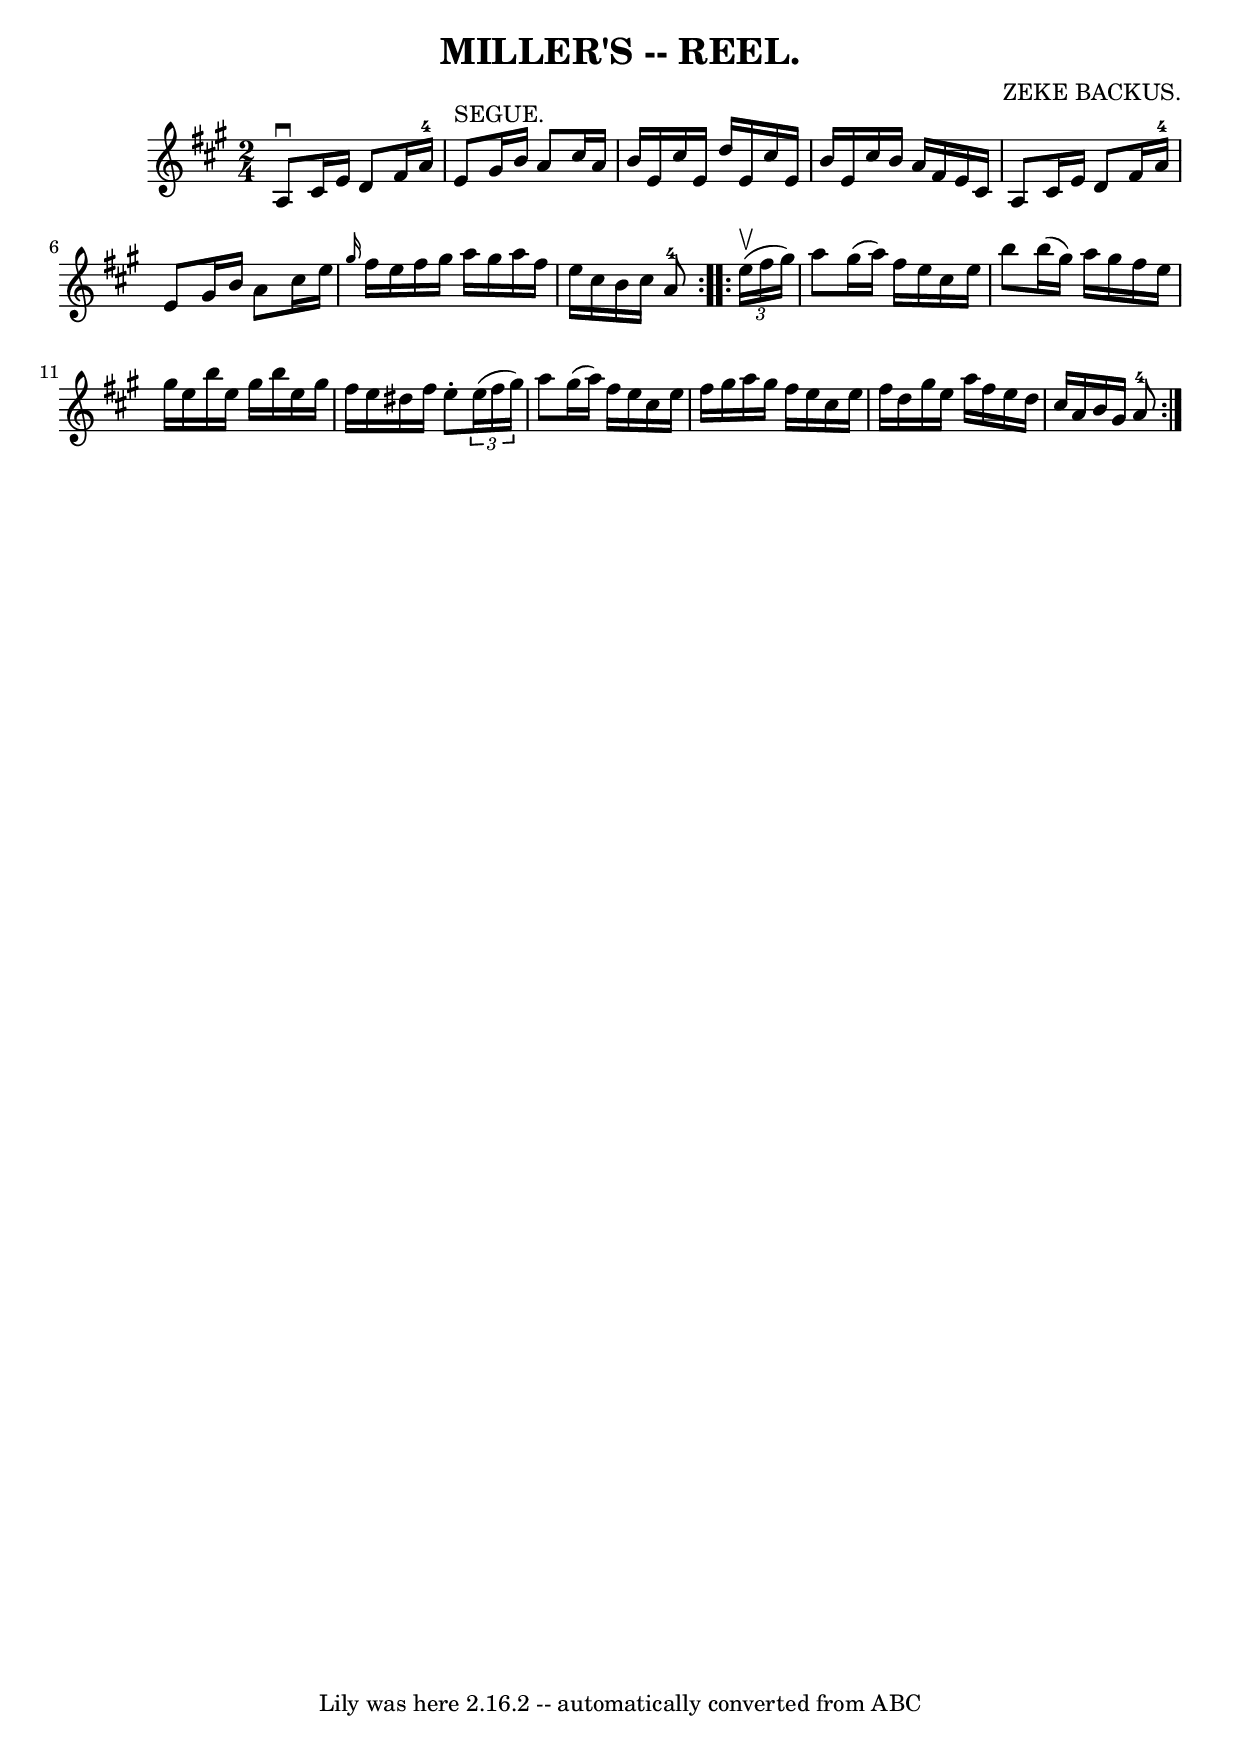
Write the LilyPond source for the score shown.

\version "2.16.2"
\include "Mammoth.ily"
\header {
  %% book = "Coles"
  composer = "ZEKE BACKUS."
  crossRefNumber = "1"
  footnotes = ""
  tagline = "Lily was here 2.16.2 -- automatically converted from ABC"
  title = "MILLER'S -- REEL."

}
voicedefault =  {



  \repeat volta 2 {

    \time 2/4 
    \key a \major
    a8^\downbow cis'16 e'16 d'8 fis'16    
    a'16-4 |
    e'8^"SEGUE." gis'16 b'16 a'8 cis''16 a'16  
    |
    b'16 e'16 cis''16 e'16 d''16 e'16 cis''16 e'16  
    |
    b'16 e'16 cis''16 b'16 a'16 fis'16 e'16 cis'16  
    |
    a8 cis'16 e'16 d'8 fis'16 a'16-4 |
    e'8  
    gis'16 b'16 a'8 cis''16 e''16  |
    \grace { gis''16  
	   }   
    fis''16 e''16 fis''16 gis''16 a''16 gis''16 a''16 fis''16  
    |
    e''16 cis''16 b'16 cis''16 a'8-4 
  }     

  \repeat volta 2 {
    \times 2/3 { e''16 (^\upbow fis''16 gis''16) 
	       } 
    |
    a''8 gis''16 (a''16) fis''16 e''16 cis''16 e''16 
    |
    b''8 b''16 (gis''16) a''16 gis''16 fis''16    
    e''16  |
    gis''16 e''16 b''16 e''16 gis''16 b''16    
    e''16 gis''16  |
    fis''16 e''16 dis''16 fis''16 e''8-.  
    \times 2/3 { e''16 (fis''16 gis''16) 
	       } |
    a''8 gis''16 
    (a''16) fis''16 e''16 cis''16 e''16  |
    fis''16    
    gis''16 a''16 gis''16 fis''16 e''16 cis''16 e''16  |
    
    fis''16 d''16 gis''16 e''16 a''16 fis''16 e''16 d''16  
    |
    cis''16 a'16 b'16 gis'16 a'8-4 
  }   

}

\score{
  <<

    \context Staff="default"
    {
      \voicedefault 
      
    }

  >>
  \layout {
    
  }
  \midi {
  }

}
